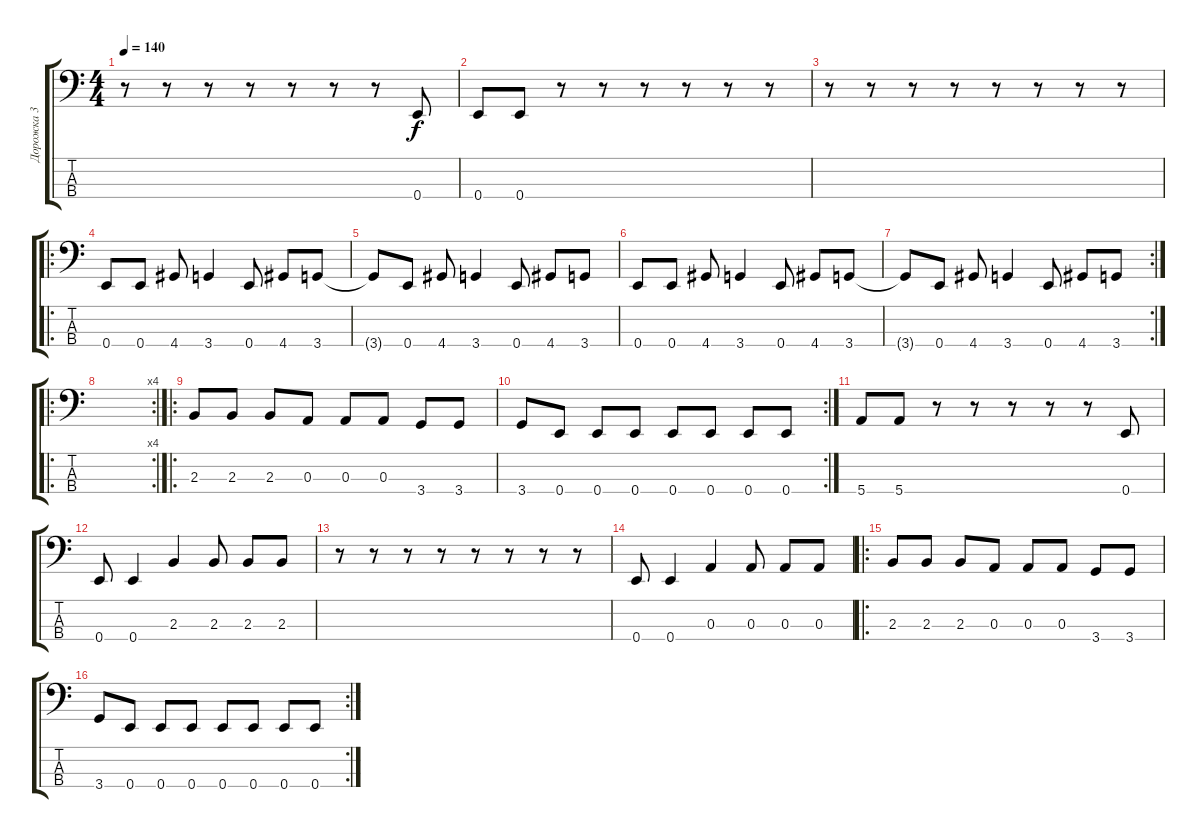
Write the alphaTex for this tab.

\track ("Дорожка 3" "Дорожка 3") {instrument electricbasspick}
\staff {score tabs}
\tuning (G2 D2 A1 E1) {hide}
\ts (4 4)
\tempo 140
\clef f4
\ks c
r.8{dy f} r.8 r.8 r.8 r.8 r.8 r.8 0.4.8 |
0.4.8 0.4.8 r.8 r.8 r.8 r.8 r.8 r.8 |
r.8 r.8 r.8 r.8 r.8 r.8 r.8 r.8 |
\ro
0.4.8 0.4.8 4.4.8 3.4.4 0.4.8 4.4.8 3.4.8 |
3.4{t}.8 0.4.8 4.4.8 3.4.4 0.4.8 4.4.8 3.4.8 |
0.4.8 0.4.8 4.4.8 3.4.4 0.4.8 4.4.8 3.4.8 |
\rc 2
3.4{t}.8 0.4.8 4.4.8 3.4.4 0.4.8 4.4.8 3.4.8 |
\ro
\rc 4
|
\ro
2.3.8 2.3.8 2.3.8 0.3.8 0.3.8 0.3.8 3.4.8 3.4.8 |
\rc 2
3.4.8 0.4.8 0.4.8 0.4.8 0.4.8 0.4.8 0.4.8 0.4.8 |
5.4.8 5.4.8 r.8 r.8 r.8 r.8 r.8 0.4.8 |
0.4.8 0.4.4 2.3.4 2.3.8 2.3.8 2.3.8 |
r.8 r.8 r.8 r.8 r.8 r.8 r.8 r.8 |
0.4.8 0.4.4 0.3.4 0.3.8 0.3.8 0.3.8 |
\ro
2.3.8 2.3.8 2.3.8 0.3.8 0.3.8 0.3.8 3.4.8 3.4.8 |
\rc 2
3.4.8 0.4.8 0.4.8 0.4.8 0.4.8 0.4.8 0.4.8 0.4.8
